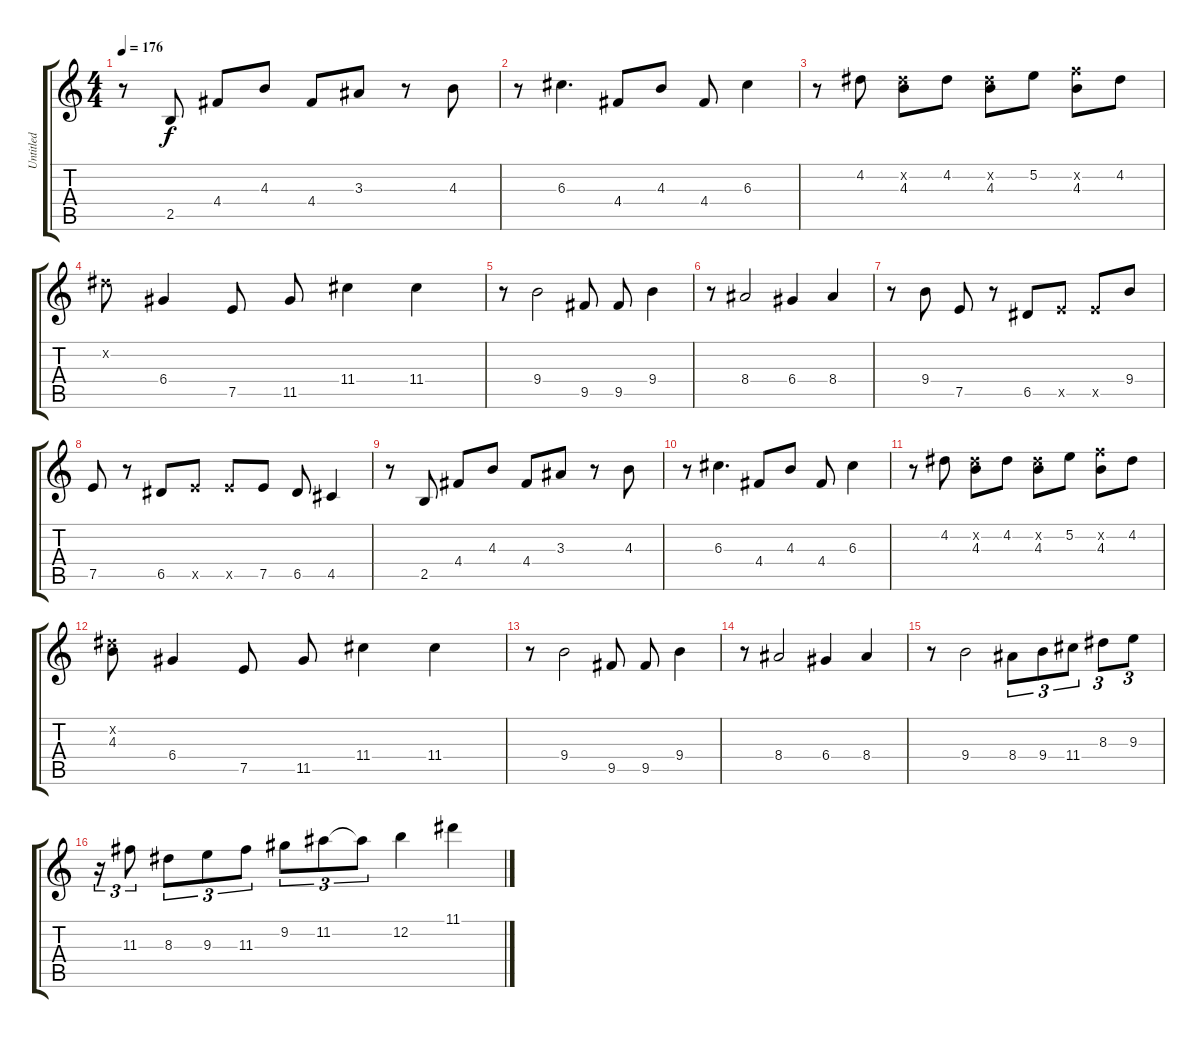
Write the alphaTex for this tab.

\track ("Untitled" "Untitled") {instrument distortionguitar}
\staff {score tabs}
\tuning (E4 B3 G3 D3 A2 E2) {hide}
\ts (4 4)
\tempo 176
\clef g2
\ks c
r.8{dy f} 2.5.8 4.4.8 4.3.8 4.4.8 3.3.8 r.8 4.3.8 |
r.8 6.3.4{d} 4.4.8 4.3.8 4.4.8 6.3.4 |
r.8 4.2.8 (4.2{x} 4.3).8 4.2.8 (4.2{x} 4.3).8 5.2.8 (6.2{x} 4.3).8 4.2.8 |
4.2{x}.8 6.4.4 7.5.8 11.5.8 11.4.4 11.4.4 |
r.8 9.4.2 9.5.8 9.5.8 9.4.4 |
r.8 8.4.2 6.4.4 8.4.4 |
r.8 9.4.8 7.5.8 r.8 6.5.8 7.5{x}.8 7.5{x}.8 9.4.8 |
7.5.8 r.8 6.5.8 7.5{x}.8 7.5{x}.8 7.5.8 6.5.8 4.5.4 |
r.8 2.5.8 4.4.8 4.3.8 4.4.8 3.3.8 r.8 4.3.8 |
r.8 6.3.4{d} 4.4.8 4.3.8 4.4.8 6.3.4 |
r.8 4.2.8 (4.2{x} 4.3).8 4.2.8 (4.2{x} 4.3).8 5.2.8 (6.2{x} 4.3).8 4.2.8 |
(4.2{x} 4.3).8 6.4.4 7.5.8 11.5.8 11.4.4 11.4.4 |
r.8 9.4.2 9.5.8 9.5.8 9.4.4 |
r.8 8.4.2 6.4.4 8.4.4 |
r.8 9.4.2 8.4.8{tu (3 2)} 9.4.8{tu (3 2)} 11.4.8{tu (3 2)} 8.3.8{tu (3 2)} 9.3.8{tu (3 2)} |
r.16{tu (3 2)} 11.3.8{tu (3 2)} 8.3.8{tu (3 2)} 9.3.8{tu (3 2)} 11.3.8{tu (3 2)} 9.2.8{tu (3 2)} 11.2.8{tu (3 2)} 11.2{t}.8{tu (3 2)} 12.2.4 11.1.4
